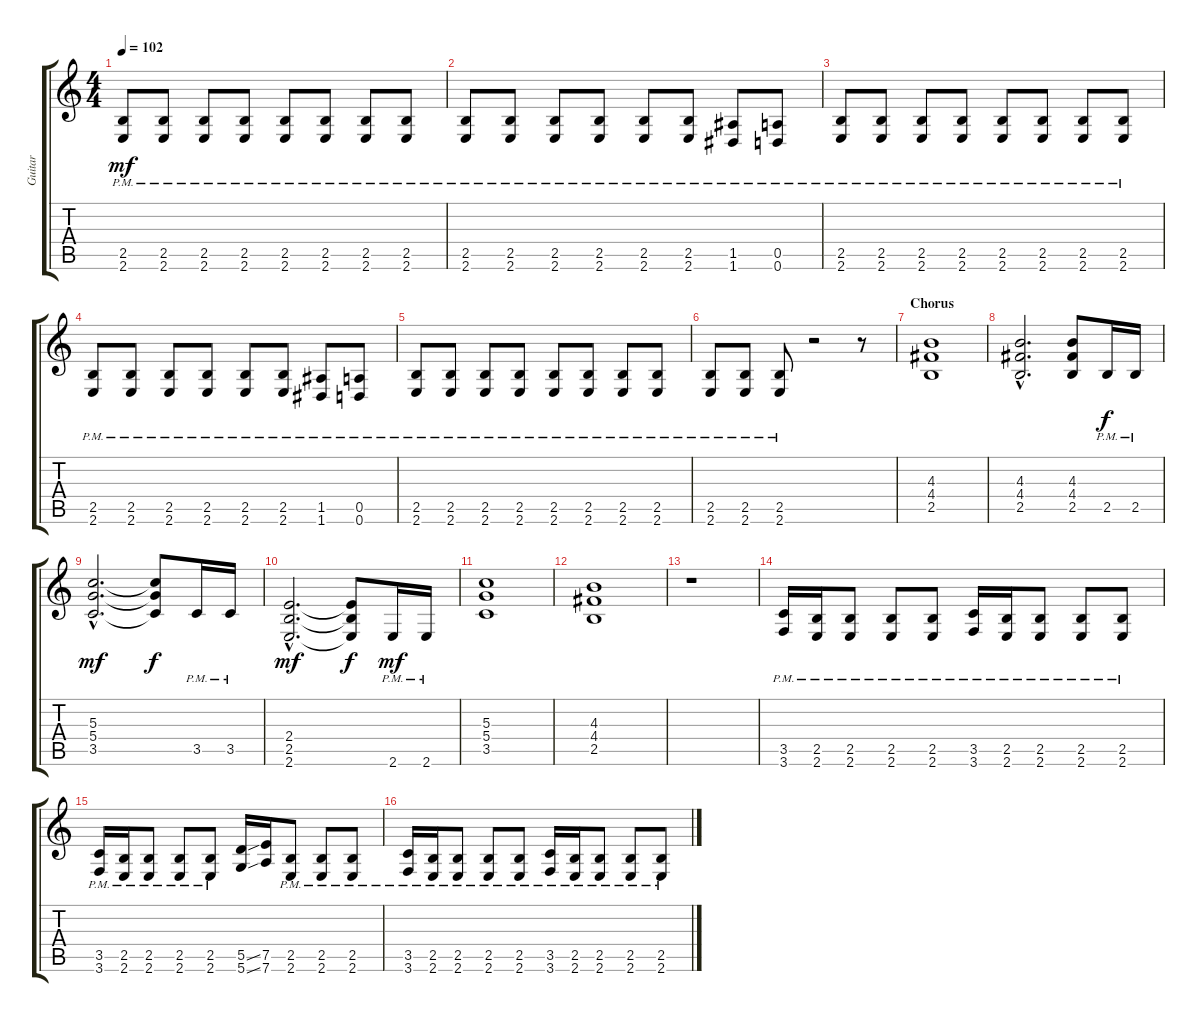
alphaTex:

\track ("Guitar" "Guitar") {instrument distortionguitar}
\staff {score tabs}
\tuning (E4 B3 G3 D3 A2 D2) {hide}
\ts (4 4)
\tempo 102
\clef g2
\ks c
(2.5{pm} 2.6{pm}).8{dy mf} (2.5{pm} 2.6{pm}).8 (2.5{pm} 2.6{pm}).8 (2.5{pm} 2.6{pm}).8 (2.5{pm} 2.6{pm}).8 (2.5{pm} 2.6{pm}).8 (2.5{pm} 2.6{pm}).8 (2.5{pm} 2.6{pm}).8 |
(2.5{pm} 2.6{pm}).8 (2.5{pm} 2.6{pm}).8 (2.5{pm} 2.6{pm}).8 (2.5{pm} 2.6{pm}).8 (2.5{pm} 2.6{pm}).8 (2.5{pm} 2.6{pm}).8 (1.5{pm} 1.6{pm}).8 (0.5{pm} 0.6{pm}).8 |
(2.5{pm} 2.6{pm}).8 (2.5{pm} 2.6{pm}).8 (2.5{pm} 2.6{pm}).8 (2.5{pm} 2.6{pm}).8 (2.5{pm} 2.6{pm}).8 (2.5{pm} 2.6{pm}).8 (2.5{pm} 2.6{pm}).8 (2.5{pm} 2.6{pm}).8 |
(2.5{pm} 2.6{pm}).8 (2.5{pm} 2.6{pm}).8 (2.5{pm} 2.6{pm}).8 (2.5{pm} 2.6{pm}).8 (2.5{pm} 2.6{pm}).8 (2.5{pm} 2.6{pm}).8 (1.5{pm} 1.6{pm}).8 (0.5{pm} 0.6{pm}).8 |
(2.5{pm} 2.6{pm}).8 (2.5{pm} 2.6{pm}).8 (2.5{pm} 2.6{pm}).8 (2.5{pm} 2.6{pm}).8 (2.5{pm} 2.6{pm}).8 (2.5{pm} 2.6{pm}).8 (2.5{pm} 2.6{pm}).8 (2.5{pm} 2.6{pm}).8 |
(2.5{pm} 2.6{pm}).8 (2.5{pm} 2.6{pm}).8 (2.5{pm} 2.6{pm}).8 r.2 r.8 |
\section ("" "Chorus")
(4.3 4.4 2.5).1 |
(4.3{hac} 4.4{hac} 2.5{hac}).2{d} (4.3 4.4 2.5).8 2.5{pm}.16{dy f} 2.5{pm}.16 |
(5.3{hac} 5.4{hac} 3.5{hac}).2{d dy mf} (5.3{t} 5.4{t} 3.5{t}).8{dy f} 3.5{pm}.16 3.5{pm}.16 |
(2.4{hac} 2.5{hac} 2.6{hac}).2{d dy mf} (2.4{t} 2.5{t} 2.6{t}).8{dy f} 2.6{pm}.16{dy mf} 2.6{pm}.16 |
(5.3 5.4 3.5).1 |
(4.3 4.4 2.5).1 |
r.1 |
(3.5{pm} 3.6{pm}).16{volume 14} (2.5{pm} 2.6{pm}).16 (2.5{pm} 2.6{pm}).8 (2.5{pm} 2.6{pm}).8 (2.5{pm} 2.6{pm}).8 (3.5{pm} 3.6{pm}).16 (2.5{pm} 2.6{pm}).16 (2.5{pm} 2.6{pm}).8 (2.5{pm} 2.6{pm}).8 (2.5{pm} 2.6{pm}).8 |
(3.5{pm} 3.6{pm}).16 (2.5{pm} 2.6{pm}).16 (2.5{pm} 2.6{pm}).8 (2.5{pm} 2.6{pm}).8 (2.5{pm} 2.6{pm}).8 (5.5{ss} 5.6{ss}).16 (7.5 7.6).16 (2.5{pm} 2.6{pm}).8 (2.5{pm} 2.6{pm}).8 (2.5{pm} 2.6{pm}).8 |
(3.5{pm} 3.6{pm}).16 (2.5{pm} 2.6{pm}).16 (2.5{pm} 2.6{pm}).8 (2.5{pm} 2.6{pm}).8 (2.5{pm} 2.6{pm}).8 (3.5{pm} 3.6{pm}).16 (2.5{pm} 2.6{pm}).16 (2.5{pm} 2.6{pm}).8 (2.5{pm} 2.6{pm}).8 (2.5{pm} 2.6{pm}).8
